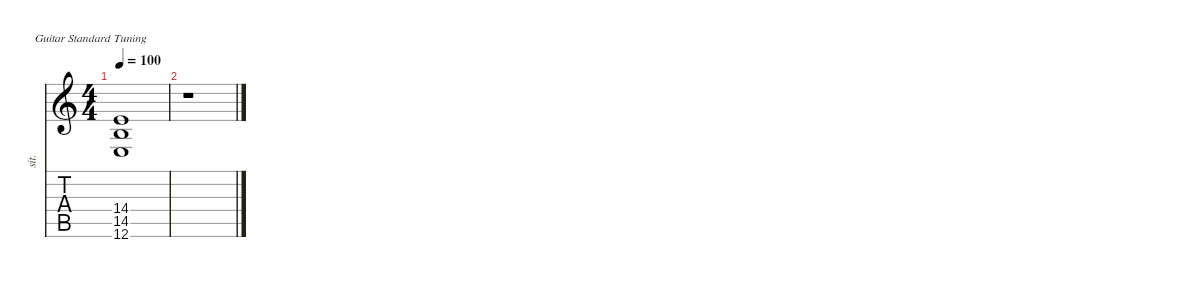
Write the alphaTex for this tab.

\defaultSystemsLayout 4
\hideDynamics
\bracketExtendMode nobrackets
\otherSystemsTrackNameOrientation horizontal
\track ("Sitar" "sit.") {instrument sitar}
\staff {score tabs}
\tuning (E4 B3 G3 D3 A2 E2)
\ts (4 4)
\tempo 100
\clef g2
\ks c
(14.4{t} 14.5{t} 12.6{t}).1{dy f beam Up} |
r.1{beam Down}
